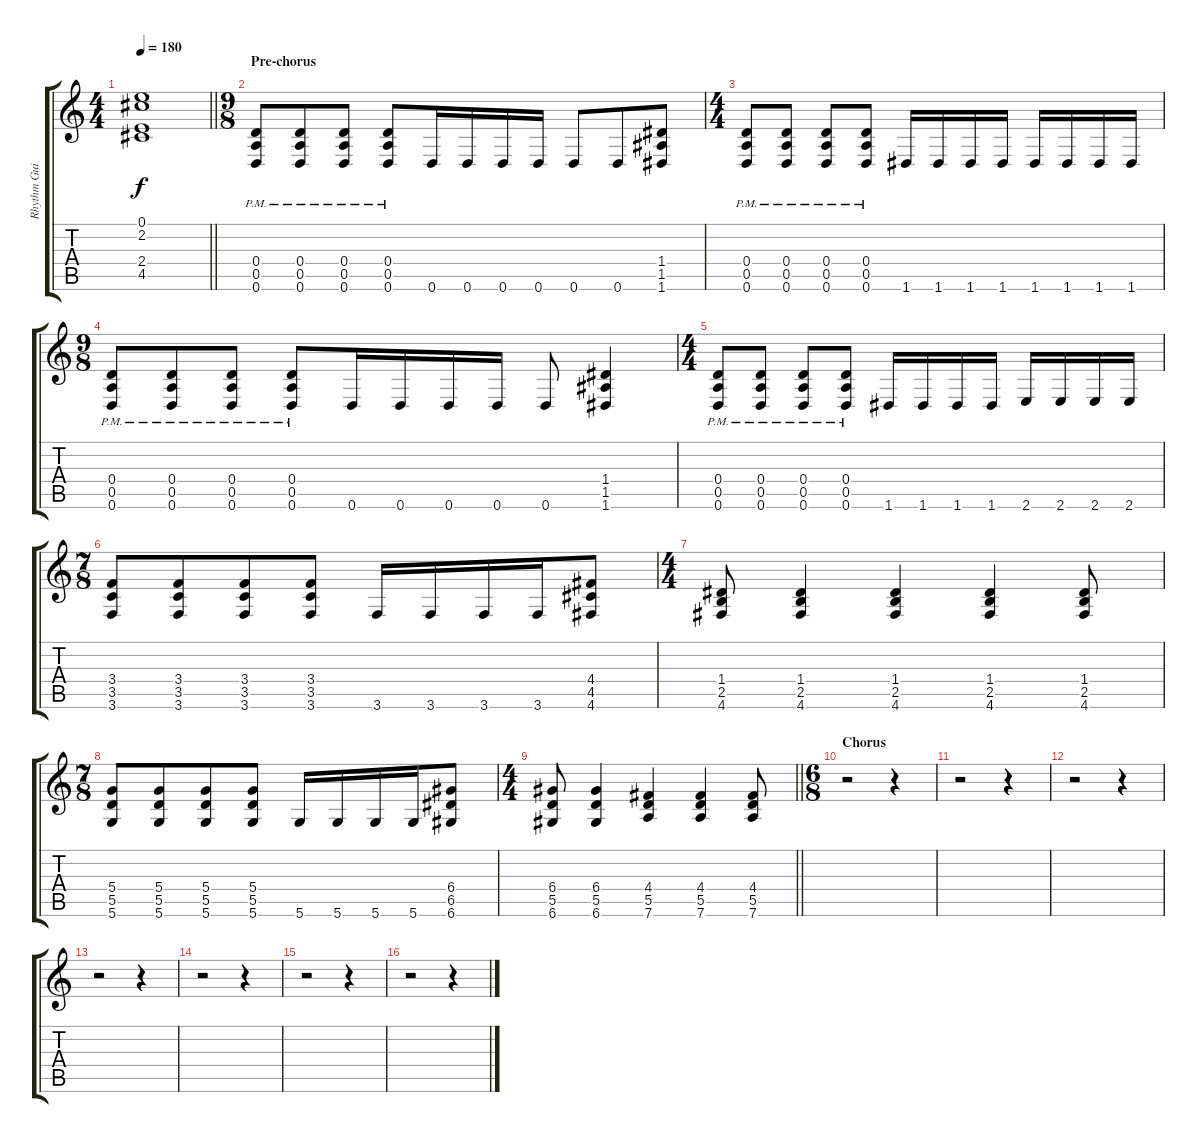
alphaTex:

\track ("Rhythm Guitar left" "Rhythm Gui") {instrument overdrivenguitar}
\staff {score tabs}
\tuning (E4 B3 G3 D3 A2 D2) {hide}
\ts (4 4)
\tempo 180
\clef g2
\barLineRight lightlight
\ks c
(0.1 2.2 2.4 4.5).1{dy f} |
\ts (9 8)
\section ("" "Pre-chorus")
(0.4{pm} 0.5{pm} 0.6{pm}).8 (0.4{pm} 0.5{pm} 0.6{pm}).8 (0.4{pm} 0.5{pm} 0.6{pm}).8 (0.4{pm} 0.5{pm} 0.6{pm}).8 0.6.16 0.6.16 0.6.16 0.6.16 0.6.8 0.6.8 (1.4 1.5 1.6).8 |
\ts (4 4)
(0.4{pm} 0.5{pm} 0.6{pm}).8 (0.4{pm} 0.5{pm} 0.6{pm}).8 (0.4{pm} 0.5{pm} 0.6{pm}).8 (0.4{pm} 0.5{pm} 0.6{pm}).8 1.6.16 1.6.16 1.6.16 1.6.16 1.6.16 1.6.16 1.6.16 1.6.16 |
\ts (9 8)
(0.4{pm} 0.5{pm} 0.6{pm}).8 (0.4{pm} 0.5{pm} 0.6{pm}).8 (0.4{pm} 0.5{pm} 0.6{pm}).8 (0.4{pm} 0.5{pm} 0.6{pm}).8 0.6.16 0.6.16 0.6.16 0.6.16 0.6.8 (1.4 1.5 1.6).4 |
\ts (4 4)
(0.4{pm} 0.5{pm} 0.6{pm}).8 (0.4{pm} 0.5{pm} 0.6{pm}).8 (0.4{pm} 0.5{pm} 0.6{pm}).8 (0.4{pm} 0.5{pm} 0.6{pm}).8 1.6.16 1.6.16 1.6.16 1.6.16 2.6.16 2.6.16 2.6.16 2.6.16 |
\ts (7 8)
(3.4 3.5 3.6).8 (3.4 3.5 3.6).8 (3.4 3.5 3.6).8 (3.4 3.5 3.6).8 3.6.16 3.6.16 3.6.16 3.6.16 (4.4 4.5 4.6).8 |
\ts (4 4)
(1.4 2.5 4.6).8 (1.4 2.5 4.6).4 (1.4 2.5 4.6).4 (1.4 2.5 4.6).4 (1.4 2.5 4.6).8 |
\ts (7 8)
(5.4 5.5 5.6).8 (5.4 5.5 5.6).8 (5.4 5.5 5.6).8 (5.4 5.5 5.6).8 5.6.16 5.6.16 5.6.16 5.6.16 (6.4 6.5 6.6).8 |
\ts (4 4)
\barLineRight lightlight
(6.4 5.5 6.6).8 (6.4 5.5 6.6).4 (4.4 5.5 7.6).4 (4.4 5.5 7.6).4 (4.4 5.5 7.6).8 |
\ts (6 8)
\section ("" "Chorus")
r.2 r.4 |
r.2 r.4 |
r.2 r.4 |
r.2 r.4 |
r.2 r.4 |
r.2 r.4 |
r.2 r.4
